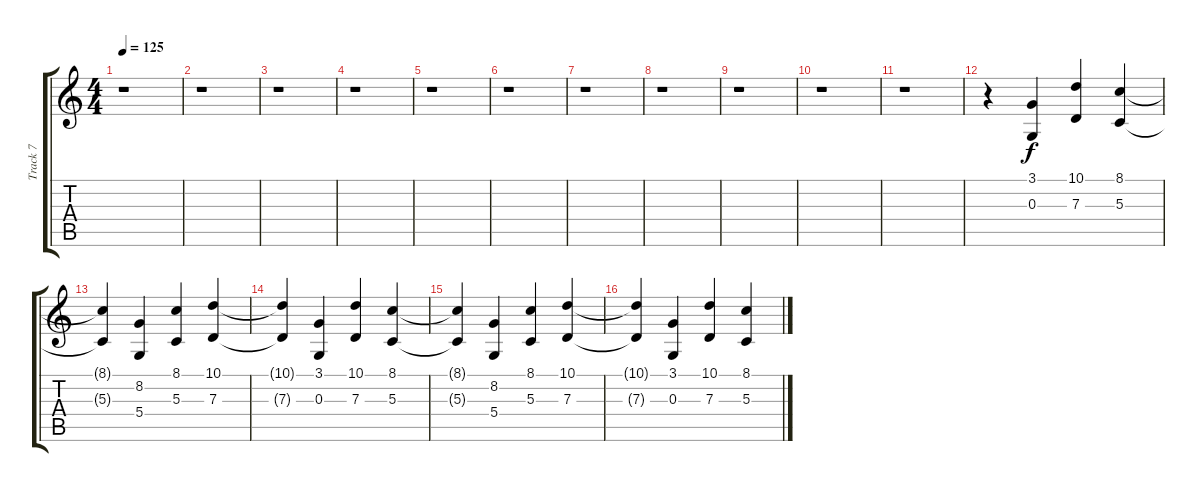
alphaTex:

\track ("Track 7" "Track 7") {instrument stringensemble1}
\staff {score tabs}
\tuning (E4 B3 G3 D3 A2 E2) {hide}
\ts (4 4)
\tempo 125
\clef g2
\ks c
r.1{dy f} |
r.1 |
r.1 |
r.1 |
r.1 |
r.1 |
r.1 |
r.1 |
r.1 |
r.1 |
r.1 |
r.4 (3.1 0.3).4 (10.1 7.3).4 (8.1 5.3).4 |
(8.1{t} 5.3{t}).4{volume 8} (8.2 5.4).4 (8.1 5.3).4 (10.1 7.3).4 |
(10.1{t} 7.3{t}).4{volume 13} (3.1 0.3).4 (10.1 7.3).4 (8.1 5.3).4 |
(8.1{t} 5.3{t}).4{volume 8} (8.2 5.4).4 (8.1 5.3).4 (10.1 7.3).4 |
(10.1{t} 7.3{t}).4{volume 15} (3.1 0.3).4 (10.1 7.3).4 (8.1 5.3).4
